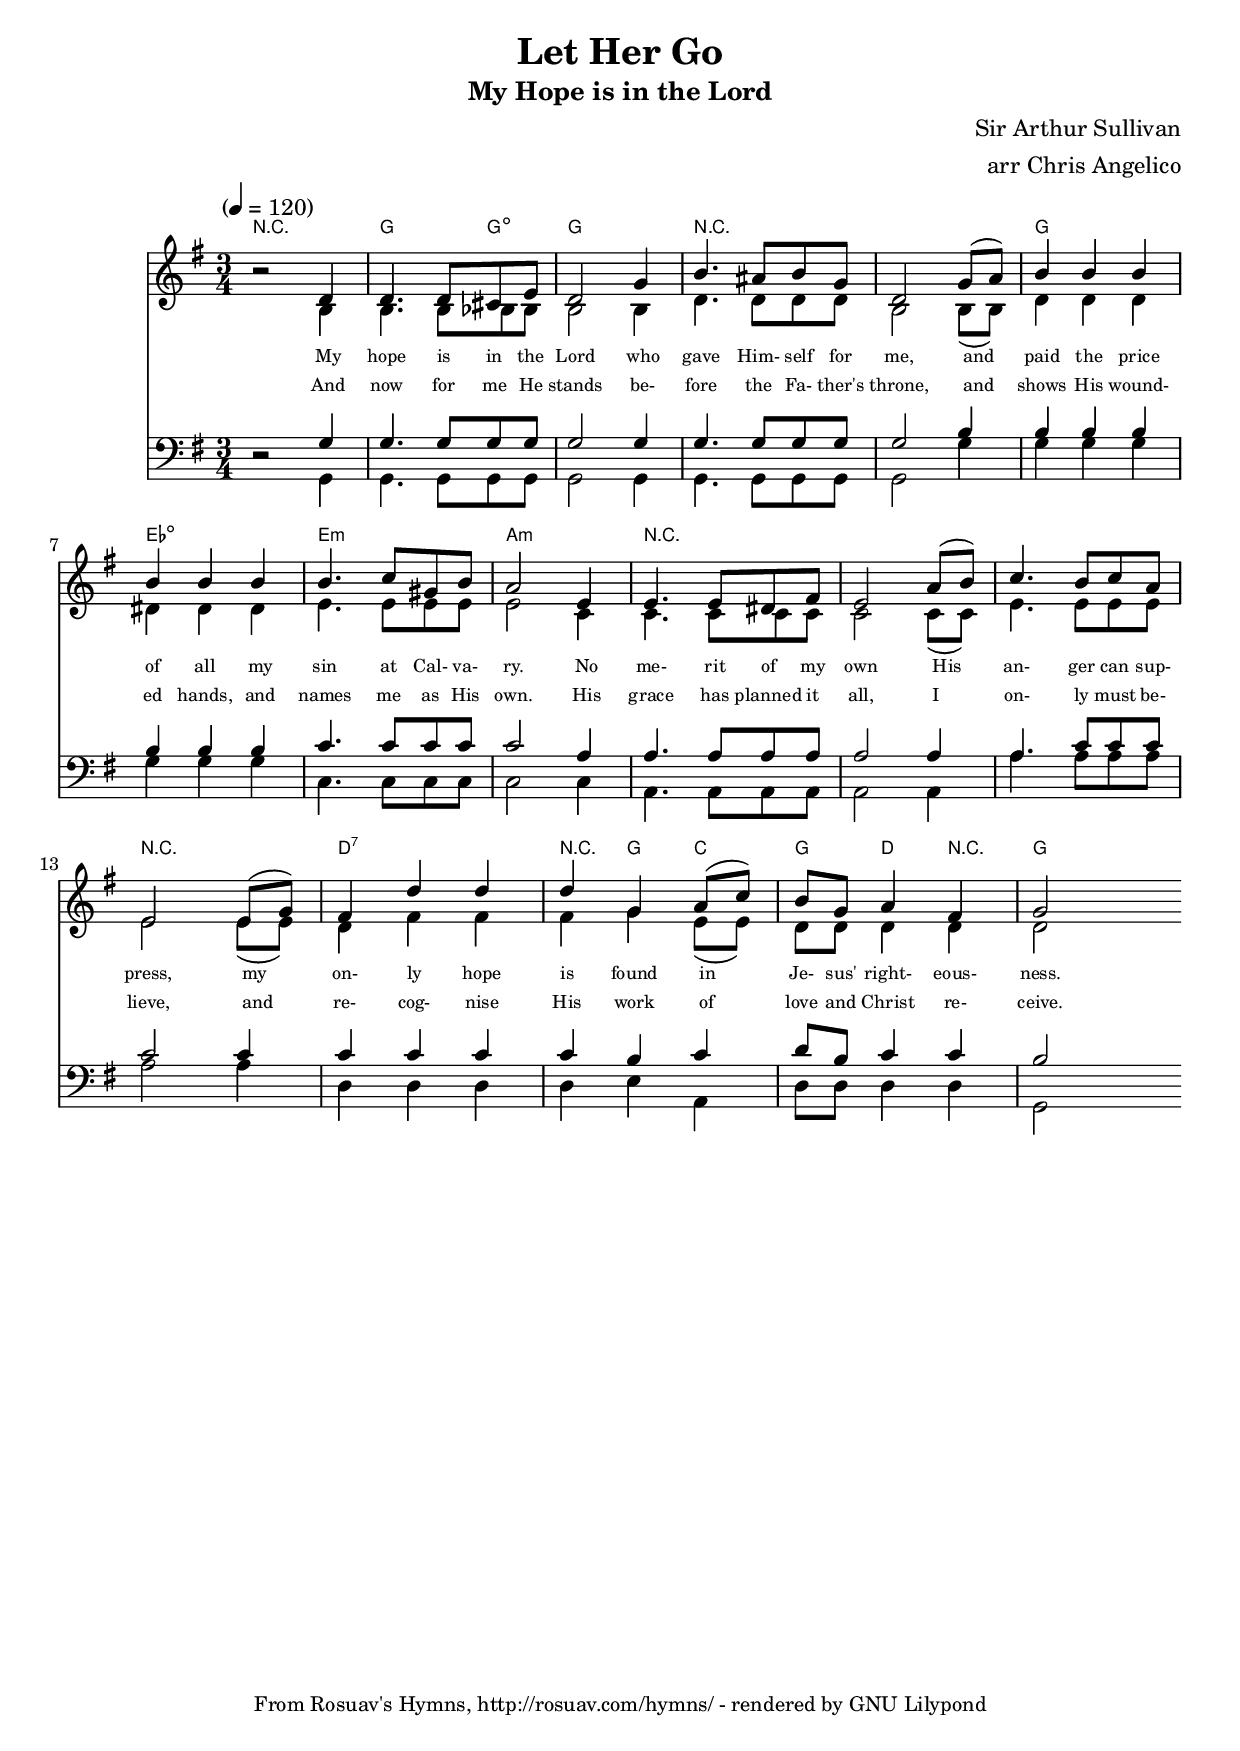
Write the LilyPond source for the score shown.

% Let Her Go, by Sir Arthur Sullivan
% lilypond -fpdf -fpng -dresolution=120 LetHerGo.ly
\include "Hymnal.ly"

\header
{
    title="Let Her Go"
    subtitle="My Hope is in the Lord"
    % poet=""
    composer="Sir Arthur Sullivan" % circa 1898
    arranger="arr Chris Angelico" % 2010-12-09
    % composer="Sir Arthur Sullivan arr Chris Angelico"
    % meter=""
    % piece="" ??
}

\score {
    <<
        \new ChordNames {
            \set chordChanges = ##t
            \transpose c c,
            \chordmode {
                \override ChordName #'font-size = #-2
                r2 r4
                % My hope is in
                g2 g4:dim g2. r r g ef:dim e:m a:m
                % No merit
                r r r r d:7 r4 g c g d r g
            }
        }
        \new Staff <<
            \set Staff.midiInstrument = "acoustic grand"
            \key g \major
            \time 3/4
            \tempo "" 4 = 120
            \new Voice = "sops" \relative f' {
                r2
                \voiceOne
                d4 d4. d8 cs e d2 g4 b4. as8 b g d2         % My hope
                g8(a) b4 b b b b b b4. c8 gs b a2           % and paid
                e4 e4. e8 ds fs e2 a8(b) c4. b8 c a e2      % No merit
                e8(g) fs4 d' d d g, a8(c) b g a4 fs g2      % my only
            }
            % Lyrics transcribed from Rejoice! hymnal (#425).
            \addlyrics { \lyr \lyricmode {
                \override LyricText #'font-size = #-2
                !My hope is in the Lord
                !who gave Him- self for me,
                !and paid the price of all
                !my sin at Cal- va- ry.
                !No me- rit of my own
                !His an- ger can sup- press,
                !my on- ly hope is found
                !in Je- sus' right- eous- ness.
            } }
            \addlyrics { \lyr \lyricmode {
                \override LyricText #'font-size = #-2
                !And now for me He stands
                !be- fore the Fa- ther's throne,
                !and shows His wound- ed hands,
                !and names me as His own.
                !His grace has planned it all,
                !I on- ly must be- lieve,
                !and re- cog- nise His work
                !of love and Christ re- ceive.
            } }
            \new Voice = "alto" \relative f' {
                \voiceTwo
                s2
                b,4 b4. b8 bf bf b2 b4 d4. d8 d d b2
                b8(b) d4 d d ds ds ds e4. e8 e e e2
                c4 c4. c8 c c c2 c8(c) e4. e8 e e e2
                e8(e) d4 fs fs fs g e8(e) d d d4 d d2       % Last note should be e2, but to make this resolve without the repeat, fudge it to a G major chord.
            }
        >>
        \new Staff <<
            \clef bass
            \key g \major
            \new Voice = "tenor" \relative c' {
                r2
                \voiceOne
                g4 g4. g8 g g g2 g4 g4. g8 g g g2
                b4 b b b b b b c4. c8 c c c2
                a4 a4. a8 a a a2 a4 a4. c8 c c c2
                c4 c c c c b c d8 b c4 c b2
            }
            \new Voice = "bass" \relative c' {
                \voiceTwo
                s2
                g,4 g4. g8 g g g2 g4 g4. g8 g g g2
                g'4 g g g g g g c,4. c8 c c c2
                c4 a4. a8 a a a2 a4 a'4. a8 a a a2
                a4 d, d d d e a, d8 d d4 d g,2
            }
        >>
    >>
    \layout { }
    \midi { \context { \ChordNameVoice \remove Note_performer } } % Stop chords from sounding in the MIDI
}

